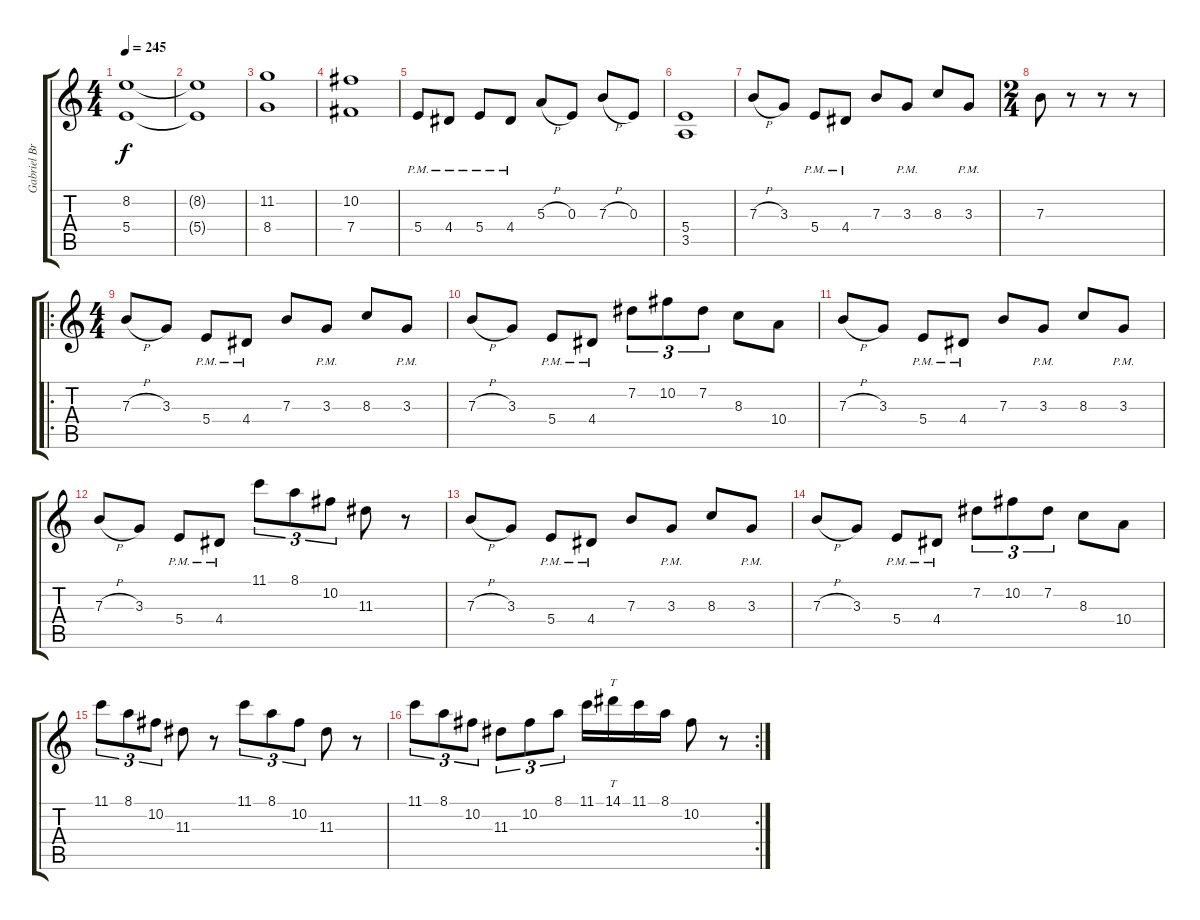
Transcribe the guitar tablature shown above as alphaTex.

\track ("Gabriel Brault-Pilon" "Gabriel Br") {instrument overdrivenguitar}
\staff {score tabs}
\tuning (Db4 Ab3 E3 B2 Gb2 B1) {hide}
\ts (4 4)
\tempo 245
\clef g2
\ks c
(8.2 5.4).1{dy f} |
(8.2{t} 5.4{t}).1 |
(11.2 8.4).1 |
(10.2 7.4).1 |
5.4{pm}.8 4.4{pm}.8 5.4{pm}.8 4.4{pm}.8 5.3{h}.8 0.3.8 7.3{h}.8 0.3.8 |
(5.4 3.5).1 |
7.3{h}.8 3.3.8 5.4{pm}.8 4.4{pm}.8 7.3.8 3.3{pm}.8 8.3.8 3.3{pm}.8 |
\ts (2 4)
7.3.8 r.8 r.8 r.8 |
\ro
\ts (4 4)
7.3{h}.8 3.3.8 5.4{pm}.8 4.4{pm}.8 7.3.8 3.3{pm}.8 8.3.8 3.3{pm}.8 |
7.3{h}.8 3.3.8 5.4{pm}.8 4.4{pm}.8 7.2.8{tu (3 2)} 10.2.8{tu (3 2)} 7.2.8{tu (3 2)} 8.3.8 10.4.8 |
7.3{h}.8 3.3.8 5.4{pm}.8 4.4{pm}.8 7.3.8 3.3{pm}.8 8.3.8 3.3{pm}.8 |
7.3{h}.8 3.3.8 5.4{pm}.8 4.4{pm}.8 11.1.8{tu (3 2)} 8.1.8{tu (3 2)} 10.2.8{tu (3 2)} 11.3.8 r.8 |
7.3{h}.8 3.3.8 5.4{pm}.8 4.4{pm}.8 7.3.8 3.3{pm}.8 8.3.8 3.3{pm}.8 |
7.3{h}.8 3.3.8 5.4{pm}.8 4.4{pm}.8 7.2.8{tu (3 2)} 10.2.8{tu (3 2)} 7.2.8{tu (3 2)} 8.3.8 10.4.8 |
11.1.8{tu (3 2)} 8.1.8{tu (3 2)} 10.2.8{tu (3 2)} 11.3.8 r.8 11.1.8{tu (3 2)} 8.1.8{tu (3 2)} 10.2.8{tu (3 2)} 11.3.8 r.8 |
\rc 2
11.1.8{tu (3 2)} 8.1.8{tu (3 2)} 10.2.8{tu (3 2)} 11.3.8{tu (3 2)} 10.2.8{tu (3 2)} 8.1.8{tu (3 2)} 11.1.16 14.1.16{tt} 11.1.16 8.1.16 10.2.8 r.8
